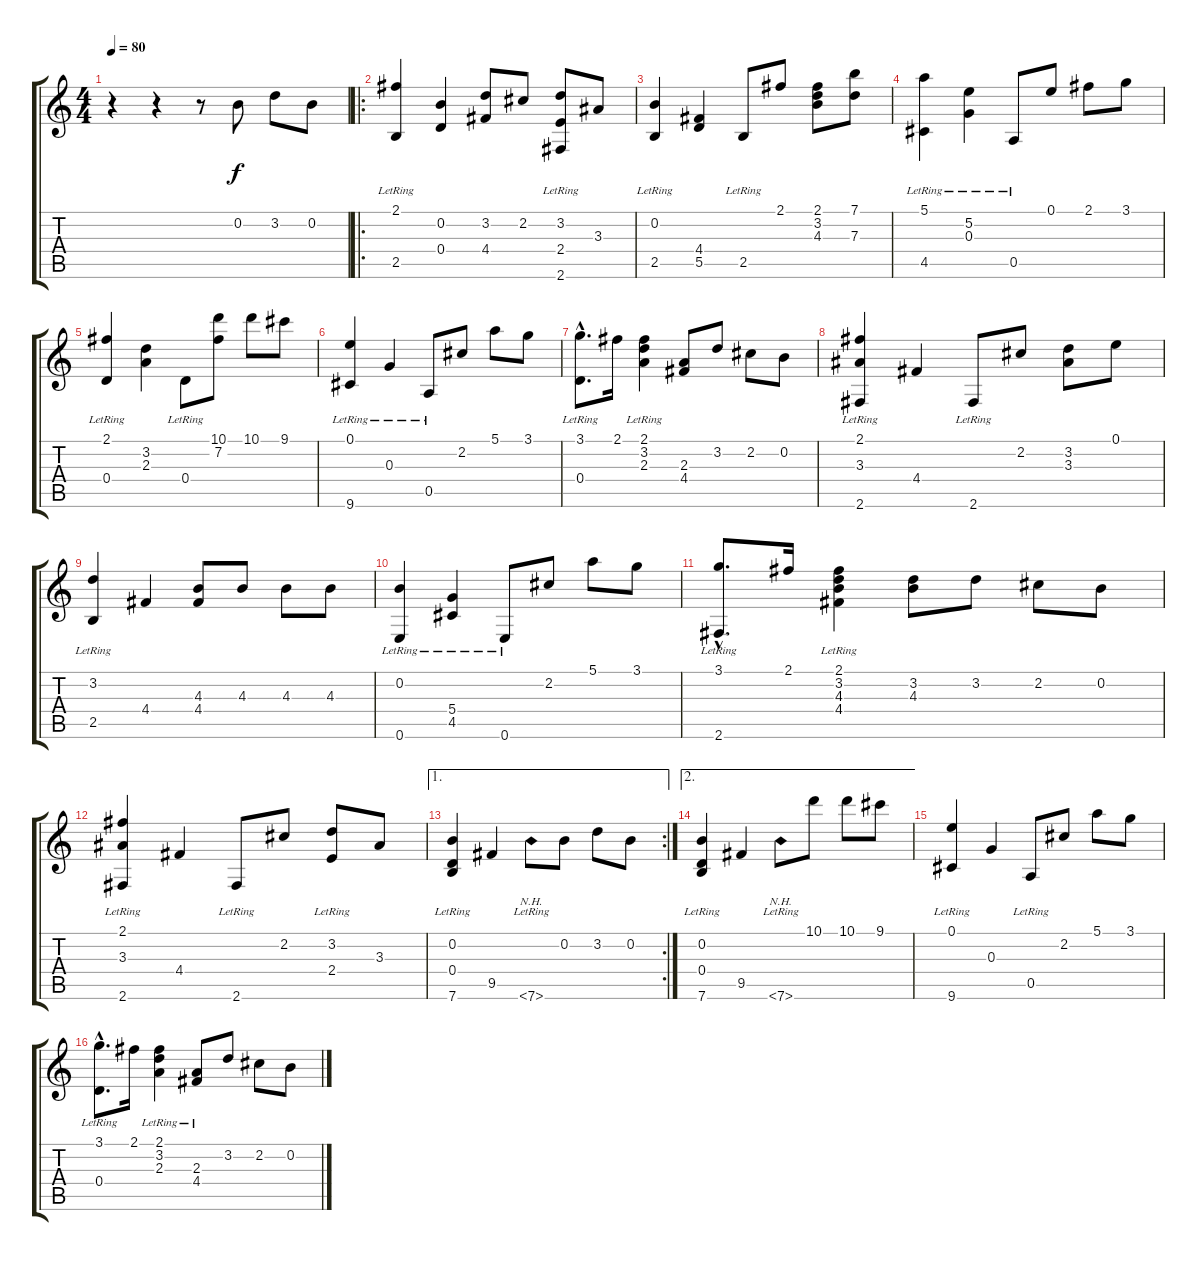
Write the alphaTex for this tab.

\track "" {instrument acousticguitarnylon}
\staff {score tabs}
\tuning (E4 B3 G3 D3 A2 E2) {hide}
\ts (4 4)
\tempo 80
\clef g2
\ks c
r.4{dy f instrument acousticguitarnylon} r.4 r.8 0.2.8 3.2.8 0.2.8 |
\ro
(2.1{lr} 2.5).4 (0.2 0.4).4 (3.2 4.4).8 2.2.8 (3.2 2.4{lr} 2.6{lr}).8 3.3.8 |
(0.2{lr} 2.5).4 (4.4 5.5).4 2.5{lr}.8 2.1.8 (2.1 3.2 4.3).8 (7.1 7.3).8 |
(5.1{lr} 4.5).4 (5.2 0.3{lr}).4 0.5{lr}.8 0.1.8 2.1.8 3.1.8 |
(2.1{lr} 0.4{lr}).4 (3.2 2.3).4 0.4{lr}.8 (10.1 7.2).8 10.1.8 9.1.8 |
(0.1{lr} 9.6).4 0.3{lr}.4 0.5{lr}.8 2.2.8 5.1.8 3.1.8 |
(3.1{hac} 0.4{hac lr}).8{d} 2.1.16 (2.1{lr} 3.2{lr} 2.3).4 (2.3 4.4).8 3.2.8 2.2.8 0.2.8 |
(2.1{lr} 3.3{lr} 2.6).4 4.4.4 2.6{lr}.8 2.2.8 (3.2 3.3).8 0.1.8 |
(3.2{lr} 2.5).4 4.4.4 (4.3 4.4).8 4.3.8 4.3.8 4.3.8 |
(0.2{lr} 0.6).4 (5.4{lr} 4.5).4 0.6{lr}.8 2.2.8 5.1.8 3.1.8 |
(3.1{hac} 2.6{hac lr}).8{d} 2.1.16 (2.1{lr} 3.2 4.3 4.4{lr}).4 (3.2 4.3).8 3.2.8 2.2.8 0.2.8 |
(2.1{lr} 3.3{lr} 2.6).4 4.4.4 2.6{lr}.8 2.2.8 (3.2 2.4{lr}).8 3.3.8 |
\ae 1
\rc 2
(0.2{lr} 0.4 7.6).4 9.5.4 7.6{nh lr}.8 0.2.8 3.2.8 0.2.8 |
\ae 2
(0.2{lr} 0.4 7.6).4 9.5.4 7.6{nh lr}.8 10.1.8 10.1.8 9.1.8 |
(0.1{lr} 9.6).4 0.3.4 0.5{lr}.8 2.2.8 5.1.8 3.1.8 |
(3.1{hac} 0.4{hac lr}).8{d} 2.1.16 (2.1{lr} 3.2{lr} 2.3).4 (2.3 4.4{lr}).8 3.2.8 2.2.8 0.2.8
